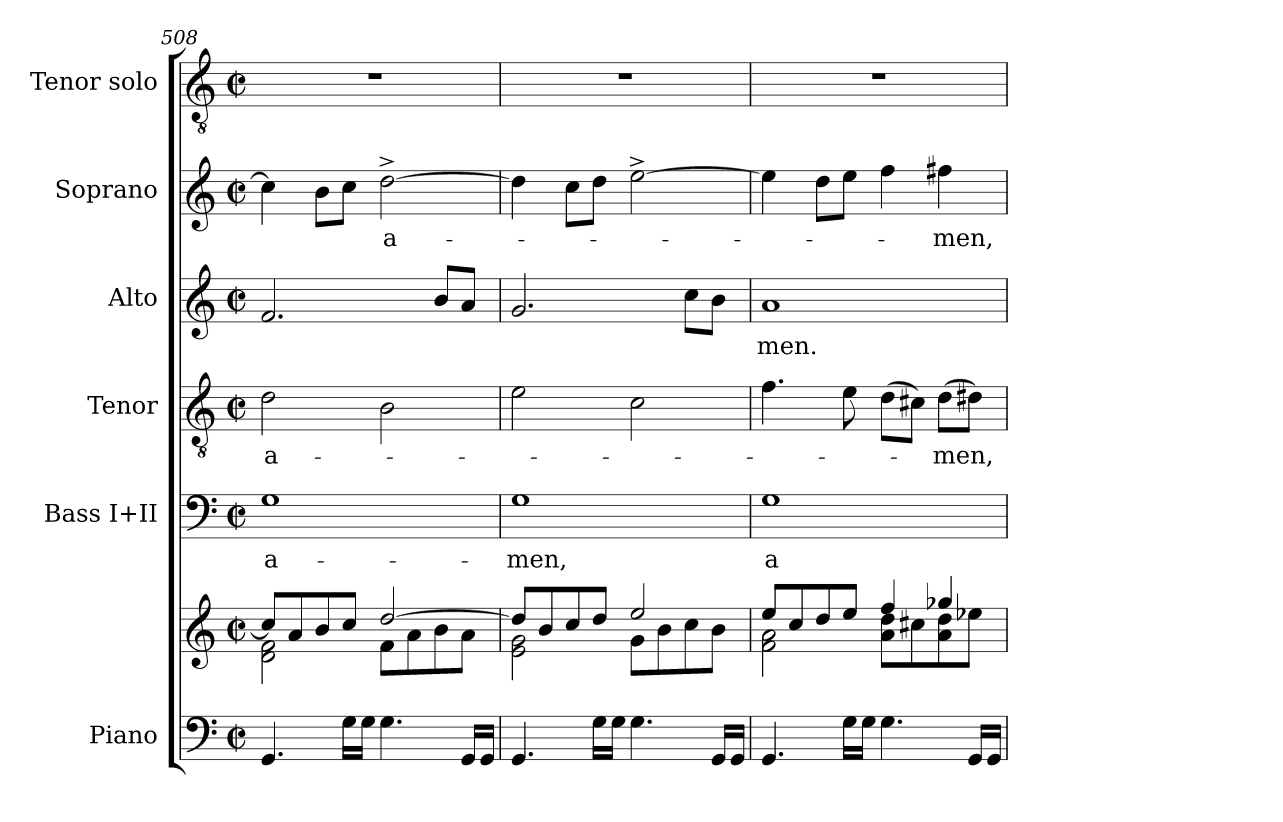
**kern	**kern	**kern	**text	**kern	**text	**kern	**text	**kern	**text	**kern
*part6	*part6	*part5	*part5	*part4	*part4	*part3	*part3	*part2	*part2	*part1
*staff7	*staff6	*staff5	*staff5	*staff4	*staff4	*staff3	*staff3	*staff2	*staff2	*staff1
*I"Piano	*	*I"Bass I+II	*	*I"Tenor	*	*I"Alto	*	*I"Soprano	*	*I"Tenor solo
*I'Pno.	*	*I'B.I+II	*	*I'T.	*	*I'A.	*	*I'S.	*	*I'T.s
*clefF4	*clefG2	*clefF4	*	*clefGv2	*	*clefG2	*	*clefG2	*	*clefGv2
*k[]	*k[]	*k[]	*	*k[]	*	*k[]	*	*k[]	*	*k[]
*M2/2	*M2/2	*M2/2	*	*M2/2	*	*M2/2	*	*M2/2	*	*M2/2
*met(c|)	*met(c|)	*met(c|)	*	*met(c|)	*	*met(c|)	*	*met(c|)	*	*met(c|)
*MM190	*MM190	*MM190	*	*MM190	*	*MM190	*	*MM190	*	*MM190
=508	=508	=508	=508	=508	=508	=508	=508	=508	=508	=508
*	*^	*	*	*	*	*	*	*	*	*
4.GG/	8cc/L]	2d\ 2f\	1G	a-	2d\	a-	2.f/	.	4cc\]	.	1r
.	8a/	.	.	.	.	.	.	.	.	.	.
.	8b/	.	.	.	.	.	.	.	8b\L	.	.
16G\LL	8cc/J	.	.	.	.	.	.	.	8cc\J	.	.
16G\JJ	.	.	.	.	.	.	.	.	.	.	.
4.G\	[2dd/	8f\L	.	.	2B\	.	.	.	[2dd^\	a-	.
.	.	8a\	.	.	.	.	.	.	.	.	.
.	.	8b\	.	.	.	.	8b/L	.	.	.	.
16GG/LL	.	8a\J	.	.	.	.	8a/J	.	.	.	.
16GG/JJ	.	.	.	.	.	.	.	.	.	.	.
=509	=509	=509	=509	=509	=509	=509	=509	=509	=509	=509	=509
*	*	*	*	*	*	*	*	*	*	*	*MM160
4.GG/	8dd/L]	2e\ 2g\	1G	-men,	2e\	.	2.g/	.	4dd\]	.	1r
.	8b/	.	.	.	.	.	.	.	.	.	.
.	8cc/	.	.	.	.	.	.	.	8cc\L	.	.
16G\LL	8dd/J	.	.	.	.	.	.	.	8dd\J	.	.
16G\JJ	.	.	.	.	.	.	.	.	.	.	.
4.G\	2ee/	8g\L	.	.	2c\	.	.	.	[2ee^\	.	.
.	.	8b\	.	.	.	.	.	.	.	.	.
.	.	8cc\	.	.	.	.	8cc\L	.	.	.	.
16GG/LL	.	8b\J	.	.	.	.	8b\J	.	.	.	.
16GG/JJ	.	.	.	.	.	.	.	.	.	.	.
=510	=510	=510	=510	=510	=510	=510	=510	=510	=510	=510	=510
*	*	*	*	*	*	*	*	*	*	*	*MM110
4.GG/	8ee/L	2f\ 2a\	1G	a-	4.f\	.	1a	-men.	4ee\]	.	1r
.	8cc/	.	.	.	.	.	.	.	.	.	.
.	8dd/	.	.	.	.	.	.	.	8dd\L	.	.
16G\LL	8ee/J	.	.	.	8e\	.	.	.	8ee\J	.	.
16G\JJ	.	.	.	.	.	.	.	.	.	.	.
4.G\	4ff/	8a\ 8dd\L	.	.	(8d\L	.	.	.	4ff\	.	.
.	.	8cc#X\	.	.	8c#X\J)	.	.	.	.	.	.
.	4gg-X/	8a\ 8dd\	.	.	(8d\L	-men,	.	.	4ff#X\	-men,	.
16GG/LL	.	8ee-X\J	.	.	8d#X\J)	.	.	.	.	.	.
16GG/JJ	.	.	.	.	.	.	.	.	.	.	.
*	*v	*v	*	*	*	*	*	*	*	*	*
=	=	=	=	=	=	=	=	=	=	=
*-	*-	*-	*-	*-	*-	*-	*-	*-	*-	*-
